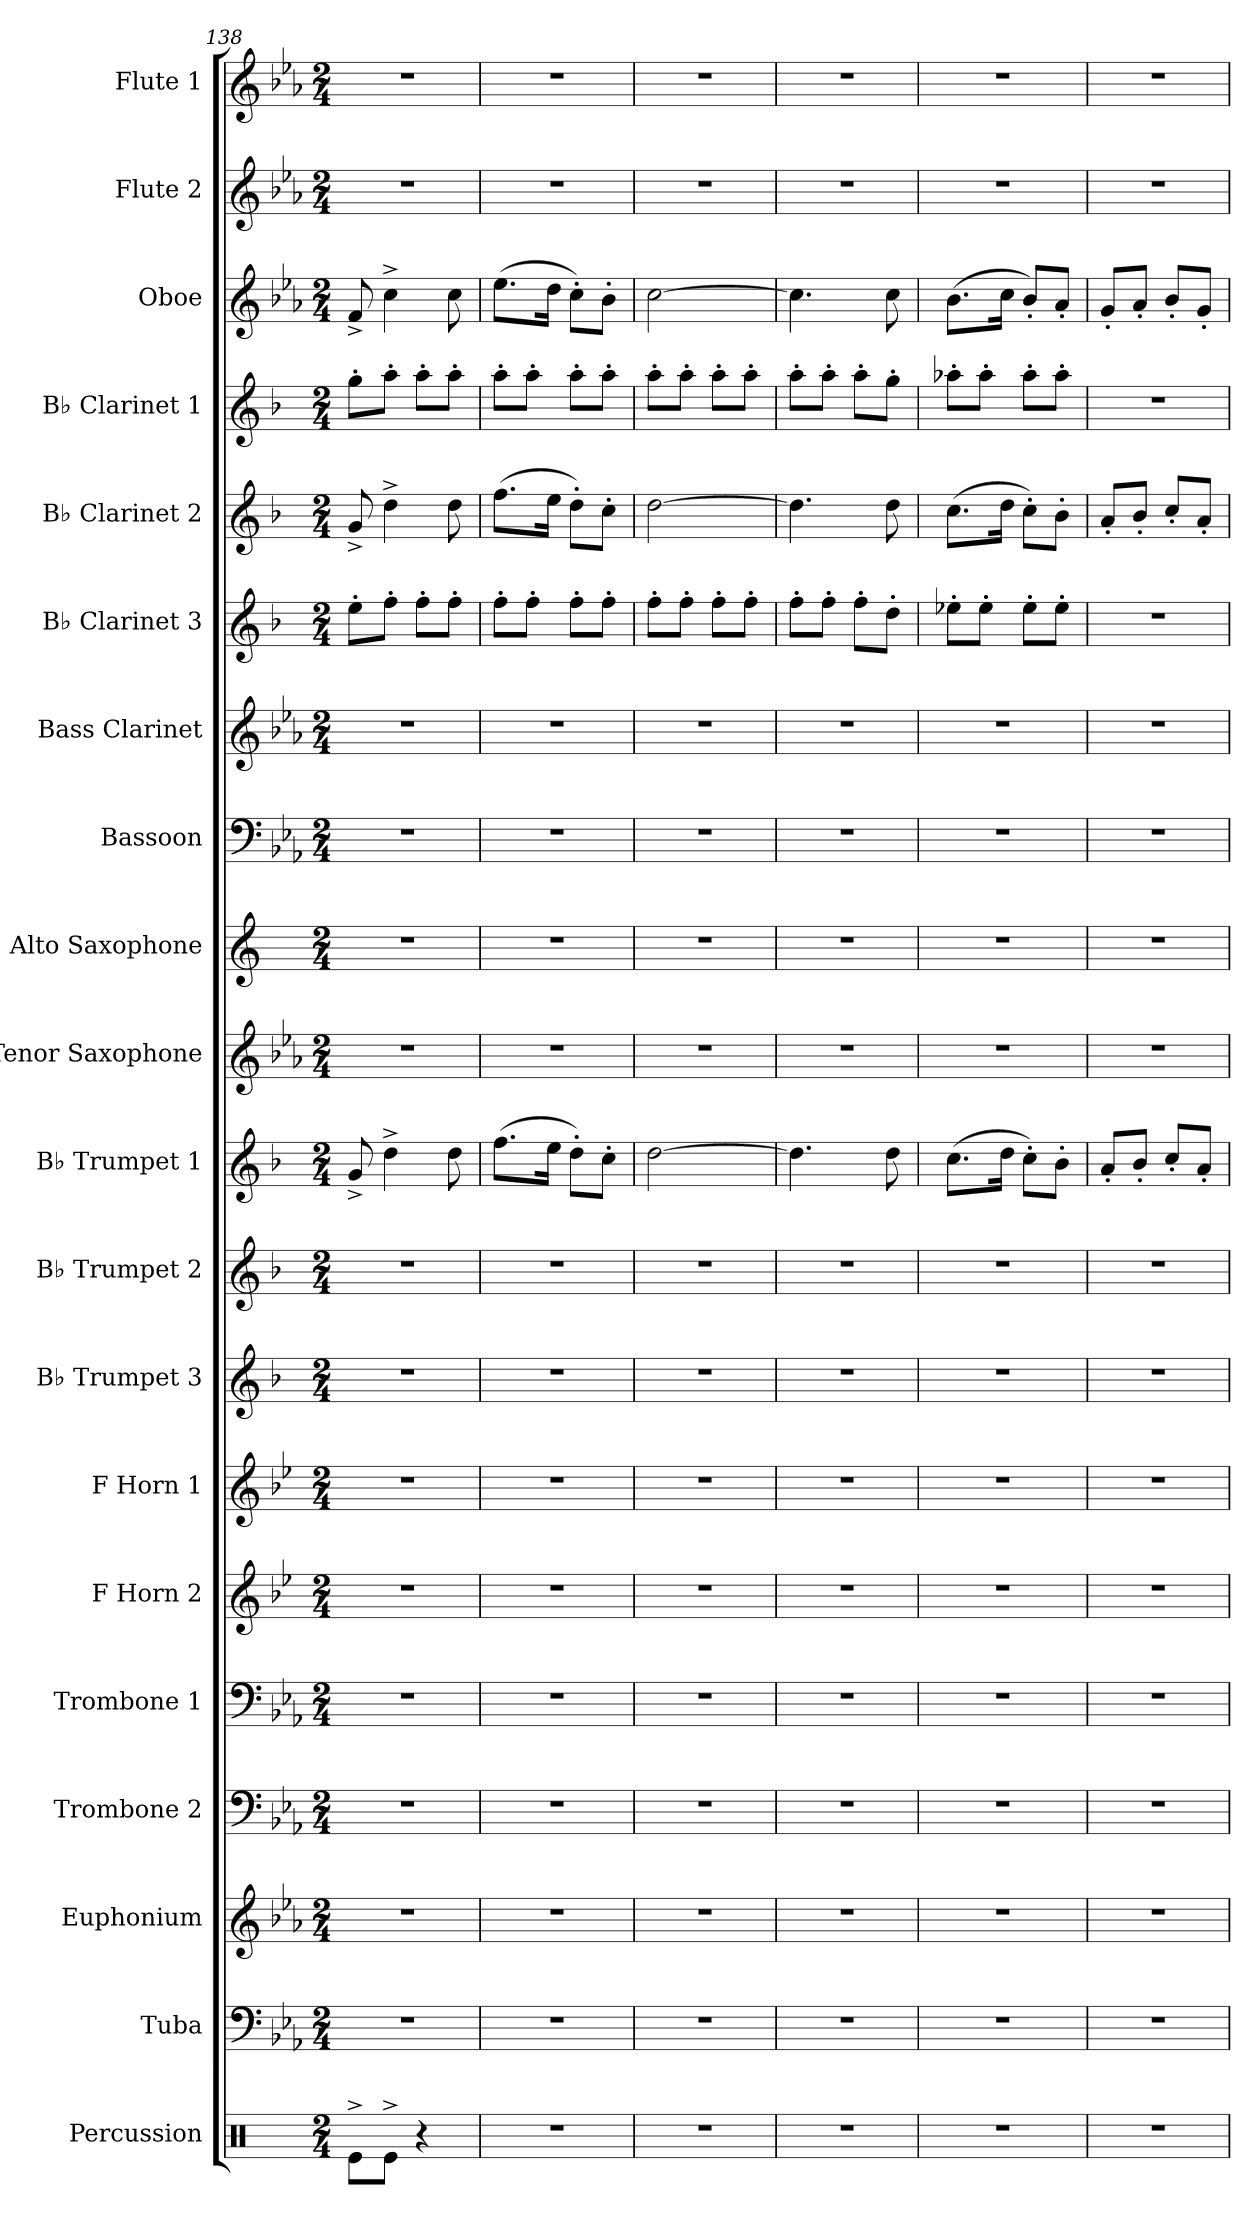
**kern	**kern	**kern	**kern	**kern	**kern	**kern	**kern	**kern	**kern	**kern	**kern	**kern	**kern	**kern	**kern	**kern	**kern	**kern	**kern
*part20	*part19	*part18	*part17	*part16	*part15	*part14	*part13	*part12	*part11	*part10	*part9	*part8	*part7	*part6	*part5	*part4	*part3	*part2	*part1
*staff20	*staff19	*staff18	*staff17	*staff16	*staff15	*staff14	*staff13	*staff12	*staff11	*staff10	*staff9	*staff8	*staff7	*staff6	*staff5	*staff4	*staff3	*staff2	*staff1
*I"Percussion	*I"Tuba	*I"Euphonium	*I"Trombone 2	*I"Trombone 1	*I"F Horn 2	*I"F Horn 1	*I"B♭ Trumpet 3	*I"B♭ Trumpet 2	*I"B♭ Trumpet 1	*I"Tenor Saxophone	*I"Alto Saxophone	*I"Bassoon	*I"Bass Clarinet	*I"B♭ Clarinet 3	*I"B♭ Clarinet 2	*I"B♭ Clarinet 1	*I"Oboe	*I"Flute 2	*I"Flute 1
*I'Perc.	*I'Tba.	*I'Euph.	*I'Tbn. 2	*I'Tbn. 1	*I'F Hn. 2	*I'F Hn. 1	*I'B♭ Tpt. 3	*I'B♭ Tpt. 2	*I'B♭ Tpt. 1	*I'T. Sax.	*I'A. Sax.	*I'Bsn.	*I'B. Cl.	*I'B♭ Cl. 3	*I'B♭ Cl. 2	*I'B♭ Cl. 1	*I'Ob.	*I'Fl. 2	*I'Fl. 1
*clefX	*clefF4	*clefG2	*clefF4	*clefF4	*clefG2	*clefG2	*clefG2	*clefG2	*clefG2	*clefG2	*clefG2	*clefF4	*clefG2	*clefG2	*clefG2	*clefG2	*clefG2	*clefG2	*clefG2
*	*	*ITrd8c14	*	*	*ITrd4c7	*ITrd4c7	*ITrd1c2	*ITrd1c2	*ITrd1c2	*ITrd8c14	*ITrd5c9	*	*ITrd8c14	*ITrd1c2	*ITrd1c2	*ITrd1c2	*	*	*
*k[]	*k[b-e-a-]	*k[b-e-a-]	*k[b-e-a-]	*k[b-e-a-]	*k[b-e-a-]	*k[b-e-a-]	*k[b-e-a-]	*k[b-e-a-]	*k[b-e-a-]	*k[b-e-a-]	*k[b-e-a-]	*k[b-e-a-]	*k[b-e-a-]	*k[b-e-a-]	*k[b-e-a-]	*k[b-e-a-]	*k[b-e-a-]	*k[b-e-a-]	*k[b-e-a-]
*M2/4	*M2/4	*M2/4	*M2/4	*M2/4	*M2/4	*M2/4	*M2/4	*M2/4	*M2/4	*M2/4	*M2/4	*M2/4	*M2/4	*M2/4	*M2/4	*M2/4	*M2/4	*M2/4	*M2/4
=138	=138	=138	=138	=138	=138	=138	=138	=138	=138	=138	=138	=138	=138	=138	=138	=138	=138	=138	=138
8Re^\L	2r	2r	2r	2r	2r	2r	2r	2r	8f^/	2r	2r	2r	2r	8dd'\L	8f^/	8ff'\L	8f^/	2r	2r
8Re^\J	.	.	.	.	.	.	.	.	4cc^\	.	.	.	.	8ee-'\J	4cc^\	8gg'\J	4cc^\	.	.
4r	.	.	.	.	.	.	.	.	.	.	.	.	.	8ee-'\L	.	8gg'\L	.	.	.
.	.	.	.	.	.	.	.	.	8cc\	.	.	.	.	8ee-'\J	8cc\	8gg'\J	8cc\	.	.
=139	=139	=139	=139	=139	=139	=139	=139	=139	=139	=139	=139	=139	=139	=139	=139	=139	=139	=139	=139
2r	2r	2r	2r	2r	2r	2r	2r	2r	(8.ee-\L	2r	2r	2r	2r	8ee-'\L	(8.ee-\L	8gg'\L	(8.ee-\L	2r	2r
.	.	.	.	.	.	.	.	.	.	.	.	.	.	8ee-'\J	.	8gg'\J	.	.	.
.	.	.	.	.	.	.	.	.	16dd\Jk	.	.	.	.	.	16dd\Jk	.	16dd\Jk	.	.
.	.	.	.	.	.	.	.	.	8cc'\L)	.	.	.	.	8ee-'\L	8cc'\L)	8gg'\L	8cc'\L)	.	.
.	.	.	.	.	.	.	.	.	8b-'\J	.	.	.	.	8ee-'\J	8b-'\J	8gg'\J	8b-'\J	.	.
!!LO:PB:g=z
=140	=140	=140	=140	=140	=140	=140	=140	=140	=140	=140	=140	=140	=140	=140	=140	=140	=140	=140	=140
2r	2r	2r	2r	2r	2r	2r	2r	2r	[2cc\	2r	2r	2r	2r	8ee-'\L	[2cc\	8gg'\L	[2cc\	2r	2r
.	.	.	.	.	.	.	.	.	.	.	.	.	.	8ee-'\J	.	8gg'\J	.	.	.
.	.	.	.	.	.	.	.	.	.	.	.	.	.	8ee-'\L	.	8gg'\L	.	.	.
.	.	.	.	.	.	.	.	.	.	.	.	.	.	8ee-'\J	.	8gg'\J	.	.	.
=141	=141	=141	=141	=141	=141	=141	=141	=141	=141	=141	=141	=141	=141	=141	=141	=141	=141	=141	=141
2r	2r	2r	2r	2r	2r	2r	2r	2r	4.cc\]	2r	2r	2r	2r	8ee-'\L	4.cc\]	8gg'\L	4.cc\]	2r	2r
.	.	.	.	.	.	.	.	.	.	.	.	.	.	8ee-'\J	.	8gg'\J	.	.	.
.	.	.	.	.	.	.	.	.	.	.	.	.	.	8ee-'\L	.	8gg'\L	.	.	.
.	.	.	.	.	.	.	.	.	8cc\	.	.	.	.	8cc'\J	8cc\	8ff'\J	8cc\	.	.
=142	=142	=142	=142	=142	=142	=142	=142	=142	=142	=142	=142	=142	=142	=142	=142	=142	=142	=142	=142
2r	2r	2r	2r	2r	2r	2r	2r	2r	(8.b-\L	2r	2r	2r	2r	8dd-X'\L	(8.b-\L	8gg-X'\L	(8.b-\L	2r	2r
.	.	.	.	.	.	.	.	.	.	.	.	.	.	8dd-'\J	.	8gg-'\J	.	.	.
.	.	.	.	.	.	.	.	.	16cc\Jk	.	.	.	.	.	16cc\Jk	.	16cc\Jk	.	.
.	.	.	.	.	.	.	.	.	8b-'\L)	.	.	.	.	8dd-'\L	8b-'\L)	8gg-'\L	8b-'/L)	.	.
.	.	.	.	.	.	.	.	.	8a-'\J	.	.	.	.	8dd-'\J	8a-'\J	8gg-'\J	8a-'/J	.	.
=143	=143	=143	=143	=143	=143	=143	=143	=143	=143	=143	=143	=143	=143	=143	=143	=143	=143	=143	=143
2r	2r	2r	2r	2r	2r	2r	2r	2r	8g'/L	2r	2r	2r	2r	2r	8g'/L	2r	8g'/L	2r	2r
.	.	.	.	.	.	.	.	.	8a-'/J	.	.	.	.	.	8a-'/J	.	8a-'/J	.	.
.	.	.	.	.	.	.	.	.	8b-'/L	.	.	.	.	.	8b-'/L	.	8b-'/L	.	.
.	.	.	.	.	.	.	.	.	8g'/J	.	.	.	.	.	8g'/J	.	8g'/J	.	.
=	=	=	=	=	=	=	=	=	=	=	=	=	=	=	=	=	=	=	=
*-	*-	*-	*-	*-	*-	*-	*-	*-	*-	*-	*-	*-	*-	*-	*-	*-	*-	*-	*-
